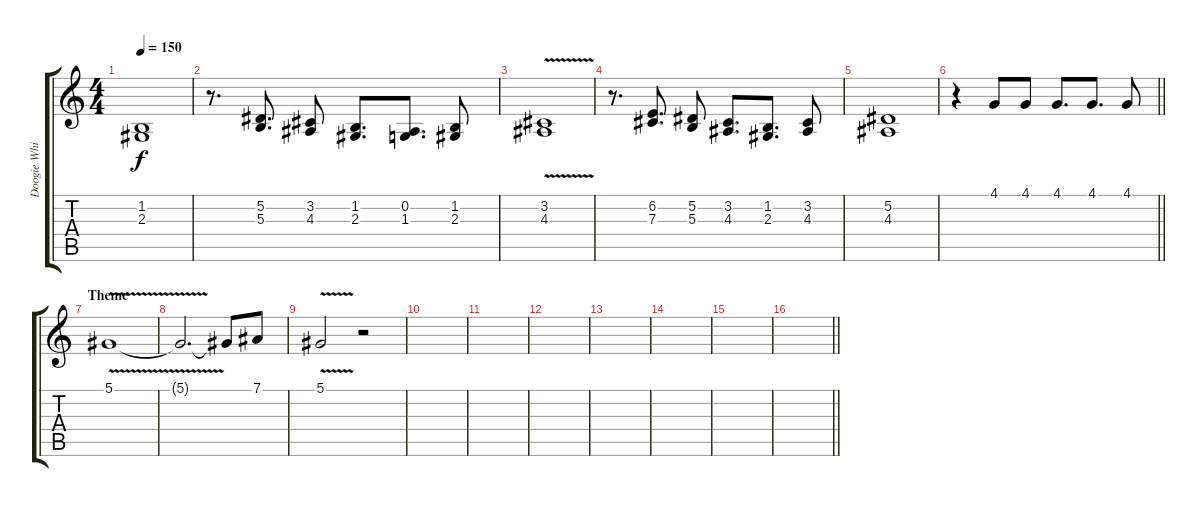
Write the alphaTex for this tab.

\track ("Doogie White" "Doogie Whi") {instrument lead2sawtooth}
\staff {score tabs}
\tuning (Eb4 Bb3 Gb3 Db3 Ab2 Eb2) {hide}
\ts (4 4)
\tempo 150
\clef g2
\ks c
(1.2 2.3).1{dy f} |
r.8{d} (5.2 5.3).8{d} (3.2 4.3).8 (1.2 2.3).8{d} (0.2 1.3).8{d} (1.2 2.3).8 |
(3.2{v} 4.3).1 |
r.8{d} (6.2 7.3).8{d} (5.2 5.3).8 (3.2 4.3).8{d} (1.2 2.3).8{d} (3.2 4.3).8 |
(5.2 4.3).1 |
\barLineRight lightlight
r.4 4.1.8 4.1.8 4.1.8{d} 4.1.8{d} 4.1.8 |
\section ("" "Theme")
5.1{v}.1 |
5.1{t}.2{d} 5.1{t}.8 7.1.8 |
5.1{v}.2 r.2 |
|
|
|
|
|
|
\barLineRight lightlight
